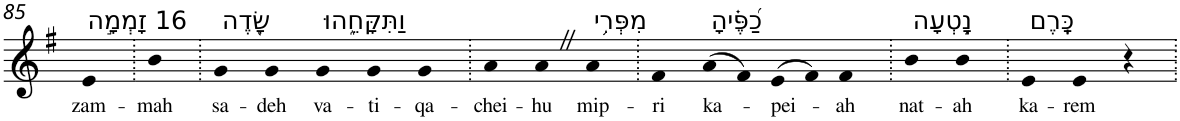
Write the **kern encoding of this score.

**kern	**text
*part1	*part1
*staff1	*staff1
*I"Piano	*
*I'Pno	*
!!LO:PB:g=z
*clefG2	*
*k[f#]	*
*G:	*
=85	=85
!LO:TX:a:t=16 זָמְמָ֣ה	!
!	!LO:LY:b
4e	zam-
=86.	=86.
!	!LO:LY:b
4b	-mah
=87.	=87.
!LO:TX:a:t=שָׂ֭דֶה	!
!	!LO:LY:b
4g	sa-
!	!LO:LY:b
4g	-deh
!LO:TX:a:t=וַתִּקָּחֵ֑הוּ	!
!	!LO:LY:b
4g	va-
!	!LO:LY:b
4g	-ti-
!	!LO:LY:b
4g	-qa-
=88.	=88.
!	!LO:LY:b
4a	-chei-
!	!LO:LY:b
4aZ	-hu
!LO:TX:a:t=מִפְּרִ֥י	!
!	!LO:LY:b
4a	mip-
=89.	=89.
!	!LO:LY:b
4f#	-ri
!LO:TX:a:t=כַ֝פֶּ֗יהָ	!
!	!LO:LY:b
(>8a	ka-
8f#)	.
!	!LO:LY:b
(>8e	-pei-
8f#)	.
!	!LO:LY:b
4f#	-ah
=90.	=90.
!LO:TX:a:t=נָ֣טְעָה	!
!	!LO:LY:b
4b	nat-
!	!LO:LY:b
4b	-ah
=91.	=91.
!LO:TX:a:t=כָּֽרֶם	!
!	!LO:LY:b
4e	ka-
!	!LO:LY:b
4e	-rem
4r	.
=.	=.
*-	*-
